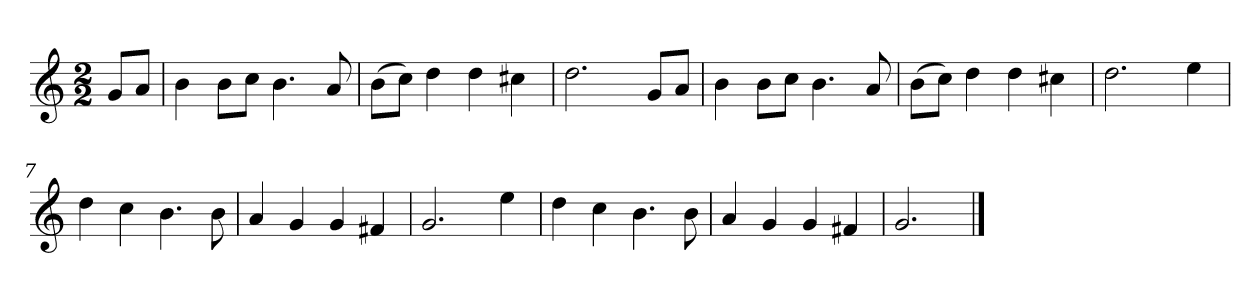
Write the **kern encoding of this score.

**kern
*part1
*staff1
*k[]
*M2/2
*MM120
=
8gL
8aJ
=1
4b
8bL
8ccJ
4.b
8a
=2
(8bL
8ccJ)
4dd
4dd
4cc#X
=3
2.dd
8gL
8aJ
=4
4b
8bL
8ccJ
4.b
8a
=5
(8bL
8ccJ)
4dd
4dd
4cc#X
=6
2.dd
4ee
=7
4dd
4cc
4.b
8b
=8
4a
4g
4g
4f#X
=9
2.g
4ee
=10
4dd
4cc
4.b
8b
=11
4a
4g
4g
4f#X
=12
2.g
==
*-
